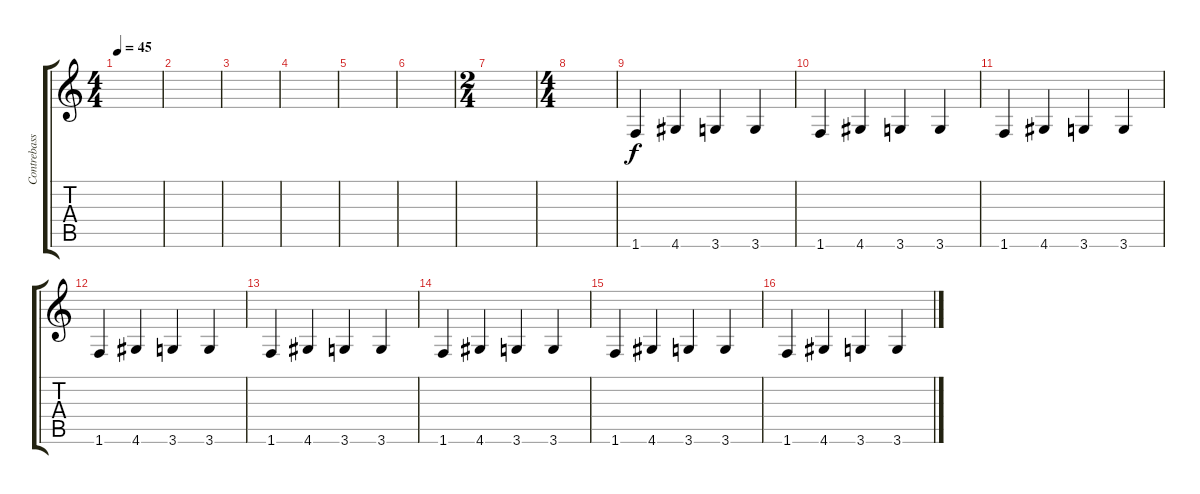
\track ("Contrebasse" "Contrebass") {instrument contrabass}
\staff {score tabs}
\tuning (E4 B3 G3 D3 A2 E2) {hide}
\ts (4 4)
\tempo 45
\clef g2
\ks c
|
|
|
|
|
|
\ts (2 4)
|
\ts (4 4)
|
1.6.4 4.6.4{dy f} 3.6.4 3.6.4 |
1.6.4 4.6.4 3.6.4 3.6.4 |
1.6.4 4.6.4 3.6.4 3.6.4 |
1.6.4 4.6.4 3.6.4 3.6.4 |
1.6.4 4.6.4 3.6.4 3.6.4 |
1.6.4 4.6.4 3.6.4 3.6.4 |
1.6.4 4.6.4 3.6.4 3.6.4 |
1.6.4 4.6.4 3.6.4 3.6.4
